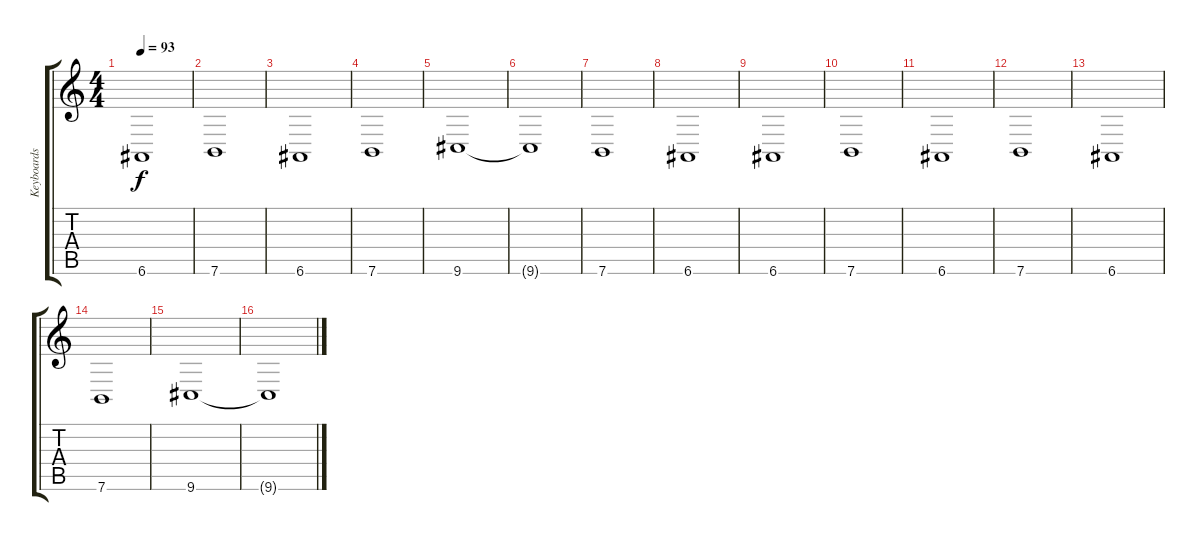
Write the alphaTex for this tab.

\track ("Keyboards" "Keyboards") {instrument celesta}
\staff {score tabs}
\tuning (E4 B3 G3 D3 A2 E2) {hide}
\ts (4 4)
\tempo 93
\clef g2
\ks c
6.6.1{dy f} |
7.6.1 |
6.6.1 |
7.6.1 |
9.6.1 |
9.6{t}.1 |
7.6.1 |
6.6.1 |
6.6.1 |
7.6.1 |
6.6.1 |
7.6.1 |
6.6.1 |
7.6.1 |
9.6.1 |
9.6{t}.1
